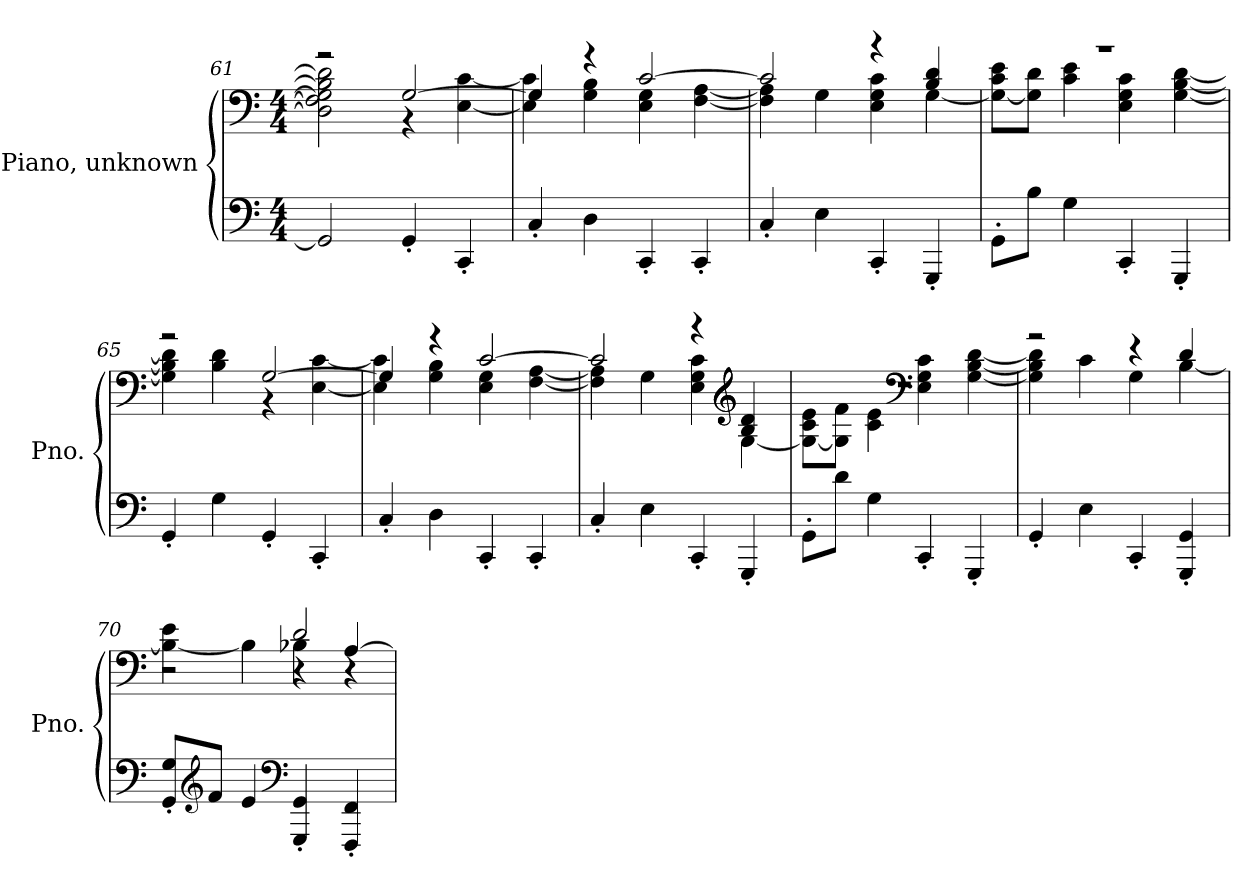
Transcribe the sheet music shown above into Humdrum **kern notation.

**kern	**kern
*part1	*part1
*staff2	*staff1
*I"Piano, unknown	*
*I'Pno.	*
*clefF4	*clefF4
*k[]	*k[]
*M4/4	*M4/4
=61	=61
*	*^
2GG/]	2r	2D\] 2F\] 2G\] 2B\] 2d\]
4GG'/	[2G/	4r
4CC'/	.	[4E\ [4c\
!!LO:LB:g=z	!!
=62	=62	=62
4C'/	4G/]	4E\] 4c\]
4D\	4r	4G\ 4B\
4CC'/	[2c/	4E\ 4G\
4CC'/	.	[4F\ [4A\
=63	=63	=63
4C'/	2c/]	4F\] 4A\]
4E\	.	4G\
4CC'/	4r	4E\ 4G\ 4c\
4GGG'/	4B/ 4d/	[4G\
=64	=64	=64
8GG'\L	1r	8G\_ 8c\ 8e\L
8B\J	.	8G\] 8d\J
4G\	.	4c\ 4e\
4CC'/	.	4E\ 4G\ 4c\
4GGG'/	.	[4G\ [4B\ [4d\
=65	=65	=65
4GG'/	2r	4G\] 4B\] 4d\]
4G\	.	4B\ 4d\
4GG'/	[2G/	4r
4CC'/	.	[4E\ [4c\
=66	=66	=66
4C'/	4G/]	4E\] 4c\]
4D\	4r	4G\ 4B\
4CC'/	[2c/	4E\ 4G\
4CC'/	.	[4F\ [4A\
=67	=67	=67
4C'/	2c/]	4F\] 4A\]
4E\	.	4G\
4CC'/	4r	4E\ 4G\ 4c\
*	*clefG2	*
4GGG'/	4B/ 4d/	[4G\
!!LO:LB:g=z	!!
=68	=68	=68
8GG'\L	1r	8G\_ 8c\ 8e\L
8d\J	.	8G\] 8f\J
4G\	.	4c\ 4e\
*	*clefF4	*
4CC'/	.	4E\ 4G\ 4c\
4GGG'/	.	[4G\ [4B\ [4d\
=69	=69	=69
4GG'/	2r	4G\] 4B\] 4d\]
4E\	.	4c\
4CC'/	4r	4G\
4GGG/' 4GG/'	4d/	[4B\
=70	=70	=70
*	*	*^
8GG/' 8G/'L	2r	4B\_ 4e\	2r
*clefG2	*	*	*
8f/J	.	.	.
4e/	.	4B\]	.
*clefF4	*	*	*
4GGG/' 4GG/'	2d/	4B-X\	4r
4FFF/' 4FF/'	.	4r	[4A/
*	*v	*v	*v
=	=
*-	*-
